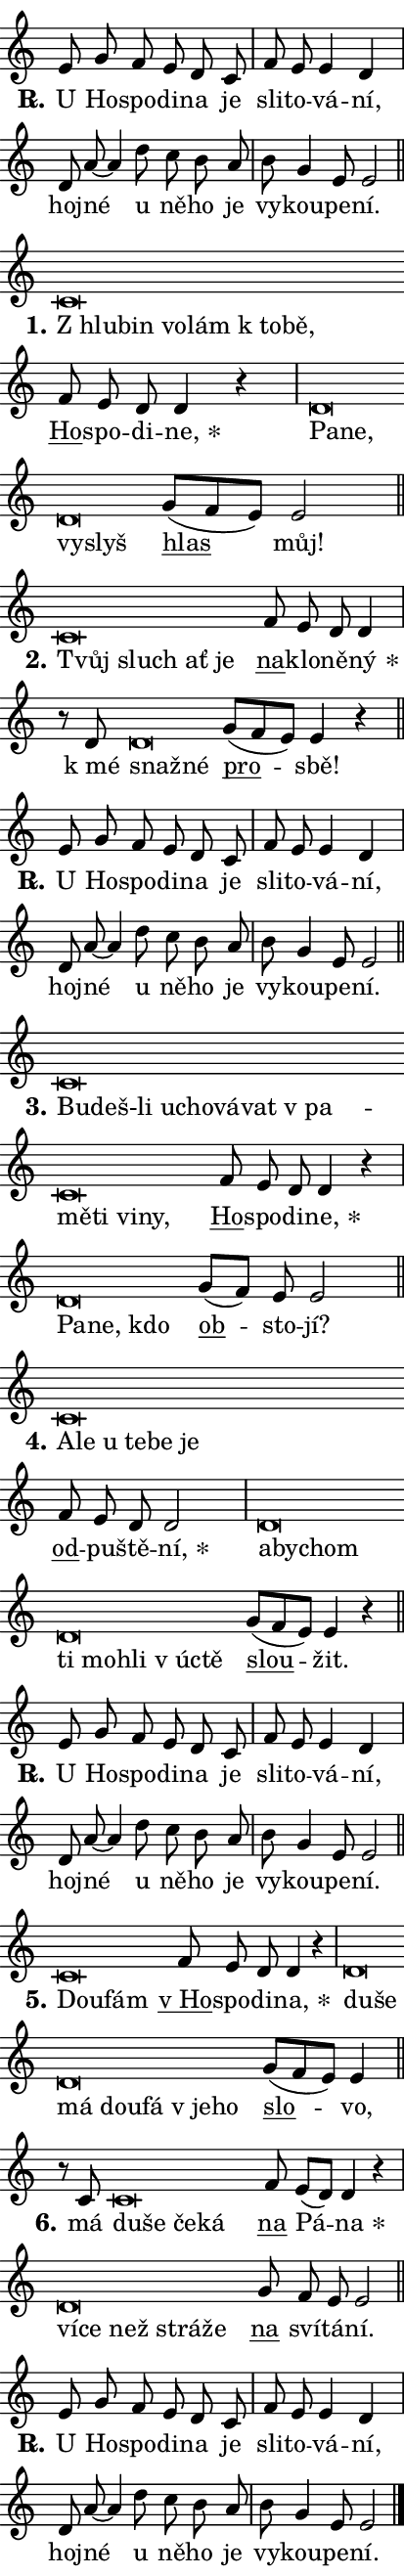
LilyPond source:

\version "2.24.0"
\header { tagline = "" }
\paper {
  indent = 0\cm
  top-margin = 0\cm
  right-margin = 0\cm
  bottom-margin = 0\cm
  left-margin = 0\cm
  paper-width = 7\cm
  page-breaking = #ly:one-page-breaking
  system-system-spacing.basic-distance = #11
  score-system-spacing.basic-distance = #11
  ragged-last = ##f
}


%% Author: Thomas Morley
%% https://lists.gnu.org/archive/html/lilypond-user/2020-05/msg00002.html
#(define (line-position grob)
"Returns position of @var[grob} in current system:
   @code{'start}, if at first time-step
   @code{'end}, if at last time-step
   @code{'middle} otherwise
"
  (let* ((col (ly:item-get-column grob))
         (ln (ly:grob-object col 'left-neighbor))
         (rn (ly:grob-object col 'right-neighbor))
         (col-to-check-left (if (ly:grob? ln) ln col))
         (col-to-check-right (if (ly:grob? rn) rn col))
         (break-dir-left
           (and
             (ly:grob-property col-to-check-left 'non-musical #f)
             (ly:item-break-dir col-to-check-left)))
         (break-dir-right
           (and
             (ly:grob-property col-to-check-right 'non-musical #f)
             (ly:item-break-dir col-to-check-right))))
        (cond ((eqv? 1 break-dir-left) 'start)
              ((eqv? -1 break-dir-right) 'end)
              (else 'middle))))

#(define (tranparent-at-line-position vctor)
  (lambda (grob)
  "Relying on @code{line-position} select the relevant enry from @var{vctor}.
Used to determine transparency,"
    (case (line-position grob)
      ((end) (not (vector-ref vctor 0)))
      ((middle) (not (vector-ref vctor 1)))
      ((start) (not (vector-ref vctor 2))))))

noteHeadBreakVisibility =
#(define-music-function (break-visibility)(vector?)
"Makes @code{NoteHead}s transparent relying on @var{break-visibility}"
#{
  \override NoteHead.transparent =
    #(tranparent-at-line-position break-visibility)
#})

#(define delete-ledgers-for-transparent-note-heads
  (lambda (grob)
    "Reads whether a @code{NoteHead} is transparent.
If so this @code{NoteHead} is removed from @code{'note-heads} from
@var{grob}, which is supposed to be @code{LedgerLineSpanner}.
As a result ledgers are not printed for this @code{NoteHead}"
    (let* ((nhds-array (ly:grob-object grob 'note-heads))
           (nhds-list
             (if (ly:grob-array? nhds-array)
                 (ly:grob-array->list nhds-array)
                 '()))
           ;; Relies on the transparent-property being done before
           ;; Staff.LedgerLineSpanner.after-line-breaking is executed.
           ;; This is fragile ...
           (to-keep
             (remove
               (lambda (nhd)
                 (ly:grob-property nhd 'transparent #f))
               nhds-list)))
      ;; TODO find a better method to iterate over grob-arrays, similiar
      ;; to filter/remove etc for lists
      ;; For now rebuilt from scratch
      (set! (ly:grob-object grob 'note-heads)  '())
      (for-each
        (lambda (nhd)
          (ly:pointer-group-interface::add-grob grob 'note-heads nhd))
        to-keep))))

hideNotes = {
  \noteHeadBreakVisibility #begin-of-line-visible
}
unHideNotes = {
  \noteHeadBreakVisibility #all-visible
}

% work-around for resetting accidentals
% https://lilypond.org/doc/v2.23/Documentation/notation/displaying-rhythms#unmetered-music
cadenzaMeasure = {
  \cadenzaOff
  \partial 1024 s1024
  \cadenzaOn
}

#(define-markup-command (accent layout props text) (markup?)
  "Underline accented syllable"
  (interpret-markup layout props
    #{\markup \override #'(offset . 4.3) \underline { #text }#}))

responsum = \markup \concat {
  "R" \hspace #-1.05 \path #0.1 #'((moveto 0 0.07) (lineto 0.9 0.8)) \hspace #0.05 "."
}

\layout {
    \context {
        \Staff
        \remove "Time_signature_engraver"
        \override LedgerLineSpanner.after-line-breaking = #delete-ledgers-for-transparent-note-heads
    }
    \context {
        \Voice {
            \override NoteHead.output-attributes = #'((class . "notehead"))
            \override Hairpin.height = #0.55
        }
    }
    \context {
        \Lyrics {
            \override StanzaNumber.output-attributes = #'((class . "stanzanumber"))
            \override LyricSpace.minimum-distance = #0.9
            \override LyricText.font-name = #"TeX Gyre Schola"
            \override LyricText.font-size = 1
            \override StanzaNumber.font-name = #"TeX Gyre Schola Bold"
            \override StanzaNumber.font-size = 1
        }
    }
}

% magnetic-lyrics.ily
%
%   written by
%     Jean Abou Samra <jean@abou-samra.fr>
%     Werner Lemberg <wl@gnu.org>
%
%   adapted by
%     Jiri Hon <jiri.hon@gmail.com>
%
% Version 2022-Apr-15

% https://www.mail-archive.com/lilypond-user@gnu.org/msg149350.html

#(define (Left_hyphen_pointer_engraver context)
   "Collect syllable-hyphen-syllable occurrences in lyrics and store
them in properties.  This engraver only looks to the left.  For
example, if the lyrics input is @code{foo -- bar}, it does the
following.

@itemize @bullet
@item
Set the @code{text} property of the @code{LyricHyphen} grob between
@q{foo} and @q{bar} to @code{foo}.

@item
Set the @code{left-hyphen} property of the @code{LyricText} grob with
text @q{foo} to the @code{LyricHyphen} grob between @q{foo} and
@q{bar}.
@end itemize

Use this auxiliary engraver in combination with the
@code{lyric-@/text::@/apply-@/magnetic-@/offset!} hook."
   (let ((hyphen #f)
         (text #f))
     (make-engraver
      (acknowledgers
       ((lyric-syllable-interface engraver grob source-engraver)
        (set! text grob)))
      (end-acknowledgers
       ((lyric-hyphen-interface engraver grob source-engraver)
        ;(when (not (grob::has-interface grob 'lyric-space-interface))
          (set! hyphen grob)));)
      ((stop-translation-timestep engraver)
       (when (and text hyphen)
         (ly:grob-set-object! text 'left-hyphen hyphen))
       (set! text #f)
       (set! hyphen #f)))))

#(define (lyric-text::apply-magnetic-offset! grob)
   "If the space between two syllables is less than the value in
property @code{LyricText@/.details@/.squash-threshold}, move the right
syllable to the left so that it gets concatenated with the left
syllable.

Use this function as a hook for
@code{LyricText@/.after-@/line-@/breaking} if the
@code{Left_@/hyphen_@/pointer_@/engraver} is active."
   (let ((hyphen (ly:grob-object grob 'left-hyphen #f)))
     (when hyphen
       (let ((left-text (ly:spanner-bound hyphen LEFT)))
         (when (grob::has-interface left-text 'lyric-syllable-interface)
           (let* ((common (ly:grob-common-refpoint grob left-text X))
                  (this-x-ext (ly:grob-extent grob common X))
                  (left-x-ext
                   (begin
                     ;; Trigger magnetism for left-text.
                     (ly:grob-property left-text 'after-line-breaking)
                     (ly:grob-extent left-text common X)))
                  ;; `delta` is the gap width between two syllables.
                  (delta (- (interval-start this-x-ext)
                            (interval-end left-x-ext)))
                  (details (ly:grob-property grob 'details))
                  (threshold (assoc-get 'squash-threshold details 0.2)))
             (when (< delta threshold)
               (let* (;; We have to manipulate the input text so that
                      ;; ligatures crossing syllable boundaries are not
                      ;; disabled.  For languages based on the Latin
                      ;; script this is essentially a beautification.
                      ;; However, for non-Western scripts it can be a
                      ;; necessity.
                      (lt (ly:grob-property left-text 'text))
                      (rt (ly:grob-property grob 'text))
                      (is-space (grob::has-interface hyphen 'lyric-space-interface))
                      (space (if is-space " " ""))
                      (space-markup (grob-interpret-markup grob " "))
                      (space-size (interval-length (ly:stencil-extent space-markup X)))
                      (extra-delta (if is-space space-size 0))
                      ;; Append new syllable.
                      (ltrt-space (if (and (string? lt) (string? rt))
                                (string-append lt space rt)
                                (make-concat-markup (list lt space rt))))
                      ;; Right-align `ltrt` to the right side.
                      (ltrt-space-markup (grob-interpret-markup
                               grob
                               (make-translate-markup
                                (cons (interval-length this-x-ext) 0)
                                (make-right-align-markup ltrt-space)))))
                 (begin
                   ;; Don't print `left-text`.
                   (ly:grob-set-property! left-text 'stencil #f)
                   ;; Set text and stencil (which holds all collected
                   ;; syllables so far) and shift it to the left.
                   (ly:grob-set-property! grob 'text ltrt-space)
                   (ly:grob-set-property! grob 'stencil ltrt-space-markup)
                   (ly:grob-translate-axis! grob (- (- delta extra-delta)) X))))))))))


#(define (lyric-hyphen::displace-bounds-first grob)
   ;; Make very sure this callback isn't triggered too early.
   (let ((left (ly:spanner-bound grob LEFT))
         (right (ly:spanner-bound grob RIGHT)))
     (ly:grob-property left 'after-line-breaking)
     (ly:grob-property right 'after-line-breaking)
     (ly:lyric-hyphen::print grob)))

squashThreshold = #0.4

\layout {
  \context {
    \Lyrics
    \consists #Left_hyphen_pointer_engraver
    \override LyricText.after-line-breaking =
      #lyric-text::apply-magnetic-offset!
    \override LyricHyphen.stencil = #lyric-hyphen::displace-bounds-first
    \override LyricText.details.squash-threshold = \squashThreshold
    \override LyricHyphen.minimum-distance = 0
    \override LyricHyphen.minimum-length = \squashThreshold
  }
}

squash = \override LyricText.details.squash-threshold = 9999
unSquash = \override LyricText.details.squash-threshold = \squashThreshold

left = \override LyricText.self-alignment-X = #LEFT
unLeft = \revert LyricText.self-alignment-X

starOffset = #(lambda (grob) 
                (let ((x_offset (ly:self-alignment-interface::aligned-on-x-parent grob)))
                  (if (= x_offset 0) 0 (+ x_offset 1.2))))

star = #(define-music-function (syllable)(string?)
"Append star separator at the end of a syllable"
#{
  \once \override LyricText.X-offset = #starOffset
  \lyricmode { \markup {
    #syllable
    \override #'((font-name . "TeX Gyre Schola Bold")) \hspace #0.2 \lower #0.65 \larger "*"
  } }
#})

starAccent = #(define-music-function (syllable)(string?)
"Append star separator at the end of a syllable and make accent"
#{
  \once \override LyricText.X-offset = #starOffset
  \lyricmode { \markup {
    \accent #syllable
    \override #'((font-name . "TeX Gyre Schola Bold")) \hspace #0.2 \lower #0.65 \larger "*"
  } }
#})

breath = #(define-music-function (syllable)(string?)
"Append breathing indicator at the end of a syllable"
#{
  \lyricmode { \markup { #syllable "+" } }
#})

optionalBreath = #(define-music-function (syllable)(string?)
"Append optional breathing indicator at the end of a syllable"
#{
  \lyricmode { \markup { #syllable "(+)" } }
#})


\score {
    <<
        \new Voice = "melody" { \cadenzaOn \key c \major \relative { e'8 g f e d c \cadenzaMeasure \bar "|" f e e4 d \cadenzaMeasure \bar "|" d8 a'8~ a4 \bar "" d8 c b a \cadenzaMeasure \bar "|" b g4 e8 e2 \cadenzaMeasure \bar "||" \break } }
        \new Lyrics \lyricsto "melody" { \lyricmode { \set stanza = \responsum
U Ho -- spo -- di -- na je sli -- to -- vá -- ní, hoj -- né u ně -- ho je vy -- kou -- pe -- ní. } }
    >>
    \layout {}
}

\score {
    <<
        \new Voice = "melody" { \cadenzaOn \key c \major \relative { c'\breve*1/16 \hideNotes \breve*1/16 \bar "" \breve*1/16 \bar "" \breve*1/16 \bar "" \breve*1/16 \breve*1/16 \bar "" \unHideNotes \bar "" f8 e d d4 r \cadenzaMeasure \bar "|" d\breve*1/16 \hideNotes \breve*1/16 \bar "" \breve*1/16 \breve*1/16 \bar "" \unHideNotes \bar "" g8[( f e)] e2 \cadenzaMeasure \bar "||" \break } }
        \new Lyrics \lyricsto "melody" { \lyricmode { \set stanza = "1."
\left "Z hlu" -- \squash bin vo -- lám "k to" -- bě, \unLeft \unSquash \markup \accent Ho -- spo -- di -- \star ne, \left Pa -- \squash ne, vy -- slyš \unLeft \unSquash \markup \accent hlas můj! } }
    >>
    \layout {}
}

\score {
    <<
        \new Voice = "melody" { \cadenzaOn \key c \major \relative { c'\breve*1/16 \hideNotes \breve*1/16 \bar "" \breve*1/16 \breve*1/16 \bar "" \unHideNotes \bar "" f8 e d d4 \cadenzaMeasure \bar "|" r8 d8 d\breve*1/16 \hideNotes \breve*1/16 \bar "" \unHideNotes \bar "" g8[( f e)] e4 r \cadenzaMeasure \bar "||" \break } }
        \new Lyrics \lyricsto "melody" { \lyricmode { \set stanza = "2."
\left Tvůj \squash sluch ať je \unLeft \unSquash \markup \accent na -- klo -- ně -- \star ný "k mé" \left snaž -- \squash né \unLeft \unSquash \markup \accent pro -- sbě! } }
    >>
    \layout {}
}

\score {
    <<
        \new Voice = "melody" { \cadenzaOn \key c \major \relative { e'8 g f e d c \cadenzaMeasure \bar "|" f e e4 d \cadenzaMeasure \bar "|" d8 a'8~ a4 \bar "" d8 c b a \cadenzaMeasure \bar "|" b g4 e8 e2 \cadenzaMeasure \bar "||" \break } }
        \new Lyrics \lyricsto "melody" { \lyricmode { \set stanza = \responsum
U Ho -- spo -- di -- na je sli -- to -- vá -- ní, hoj -- né u ně -- ho je vy -- kou -- pe -- ní. } }
    >>
    \layout {}
}

\score {
    <<
        \new Voice = "melody" { \cadenzaOn \key c \major \relative { c'\breve*1/16 \hideNotes \breve*1/16 \bar "" \breve*1/16 \bar "" \breve*1/16 \bar "" \breve*1/16 \bar "" \breve*1/16 \bar "" \breve*1/16 \bar "" \breve*1/16 \bar "" \breve*1/16 \bar "" \breve*1/16 \breve*1/16 \bar "" \unHideNotes \bar "" f8 e d d4 r \cadenzaMeasure \bar "|" d\breve*1/16 \hideNotes \breve*1/16 \breve*1/16 \bar "" \unHideNotes \bar "" g8[( f)] e e2 \cadenzaMeasure \bar "||" \break } }
        \new Lyrics \lyricsto "melody" { \lyricmode { \set stanza = "3."
\left Bu -- \squash deš-li u -- cho -- vá -- vat "v pa" -- mě -- ti vi -- ny, \unLeft \unSquash \markup \accent Ho -- spo -- di -- \star ne, \left Pa -- \squash ne, kdo \unLeft \unSquash \markup \accent ob -- sto -- jí? } }
    >>
    \layout {}
}

\score {
    <<
        \new Voice = "melody" { \cadenzaOn \key c \major \relative { c'\breve*1/16 \hideNotes \breve*1/16 \bar "" \breve*1/16 \bar "" \breve*1/16 \bar "" \breve*1/16 \breve*1/16 \bar "" \unHideNotes \bar "" f8 e d d2 \cadenzaMeasure \bar "|" d\breve*1/16 \hideNotes \breve*1/16 \bar "" \breve*1/16 \bar "" \breve*1/16 \bar "" \breve*1/16 \bar "" \breve*1/16 \bar "" \breve*1/16 \breve*1/16 \bar "" \unHideNotes \bar "" g8[( f e)] e4 r \cadenzaMeasure \bar "||" \break } }
        \new Lyrics \lyricsto "melody" { \lyricmode { \set stanza = "4."
\left A -- \squash le u te -- be je \unLeft \unSquash \markup \accent od -- pu -- ště -- \star ní, \left a -- \squash by -- chom ti mo -- hli "v ú" -- ctě \unLeft \unSquash \markup \accent slou -- žit. } }
    >>
    \layout {}
}

\score {
    <<
        \new Voice = "melody" { \cadenzaOn \key c \major \relative { e'8 g f e d c \cadenzaMeasure \bar "|" f e e4 d \cadenzaMeasure \bar "|" d8 a'8~ a4 \bar "" d8 c b a \cadenzaMeasure \bar "|" b g4 e8 e2 \cadenzaMeasure \bar "||" \break } }
        \new Lyrics \lyricsto "melody" { \lyricmode { \set stanza = \responsum
U Ho -- spo -- di -- na je sli -- to -- vá -- ní, hoj -- né u ně -- ho je vy -- kou -- pe -- ní. } }
    >>
    \layout {}
}

\score {
    <<
        \new Voice = "melody" { \cadenzaOn \key c \major \relative { c'\breve*1/16 \hideNotes \breve*1/16 \bar "" \unHideNotes \bar "" f8 e d d4 r \cadenzaMeasure \bar "|" d\breve*1/16 \hideNotes \breve*1/16 \bar "" \breve*1/16 \bar "" \breve*1/16 \bar "" \breve*1/16 \bar "" \breve*1/16 \breve*1/16 \bar "" \unHideNotes \bar "" g8[( f e)] e4 \cadenzaMeasure \bar "||" \break } }
        \new Lyrics \lyricsto "melody" { \lyricmode { \set stanza = "5."
\left Dou -- \squash fám \unLeft \unSquash \markup \accent "v Ho" -- spo -- di -- \star na, \left du -- \squash še má dou -- fá "v je" -- ho \unLeft \unSquash \markup \accent slo -- vo, } }
    >>
    \layout {}
}

\score {
    <<
        \new Voice = "melody" { \cadenzaOn \key c \major \relative { r8 c'8 c\breve*1/16 \hideNotes \breve*1/16 \bar "" \breve*1/16 \breve*1/16 \bar "" \unHideNotes \bar "" f8 e[( d)] d4 r \cadenzaMeasure \bar "|" d\breve*1/16 \hideNotes \breve*1/16 \bar "" \breve*1/16 \bar "" \breve*1/16 \breve*1/16 \bar "" \unHideNotes \bar "" g8 f e e2 \cadenzaMeasure \bar "||" \break } }
        \new Lyrics \lyricsto "melody" { \lyricmode { \set stanza = "6."
má \left du -- \squash še če -- ká \unLeft \unSquash \markup \accent na Pá -- \star na \left ví -- \squash ce než strá -- že \unLeft \unSquash \markup \accent na sví -- tá -- ní. } }
    >>
    \layout {}
}

\score {
    <<
        \new Voice = "melody" { \cadenzaOn \key c \major \relative { e'8 g f e d c \cadenzaMeasure \bar "|" f e e4 d \cadenzaMeasure \bar "|" d8 a'8~ a4 \bar "" d8 c b a \cadenzaMeasure \bar "|" b g4 e8 e2 \cadenzaMeasure \bar "||" \break } \bar "|." }
        \new Lyrics \lyricsto "melody" { \lyricmode { \set stanza = \responsum
U Ho -- spo -- di -- na je sli -- to -- vá -- ní, hoj -- né u ně -- ho je vy -- kou -- pe -- ní. } }
    >>
    \layout {}
}
